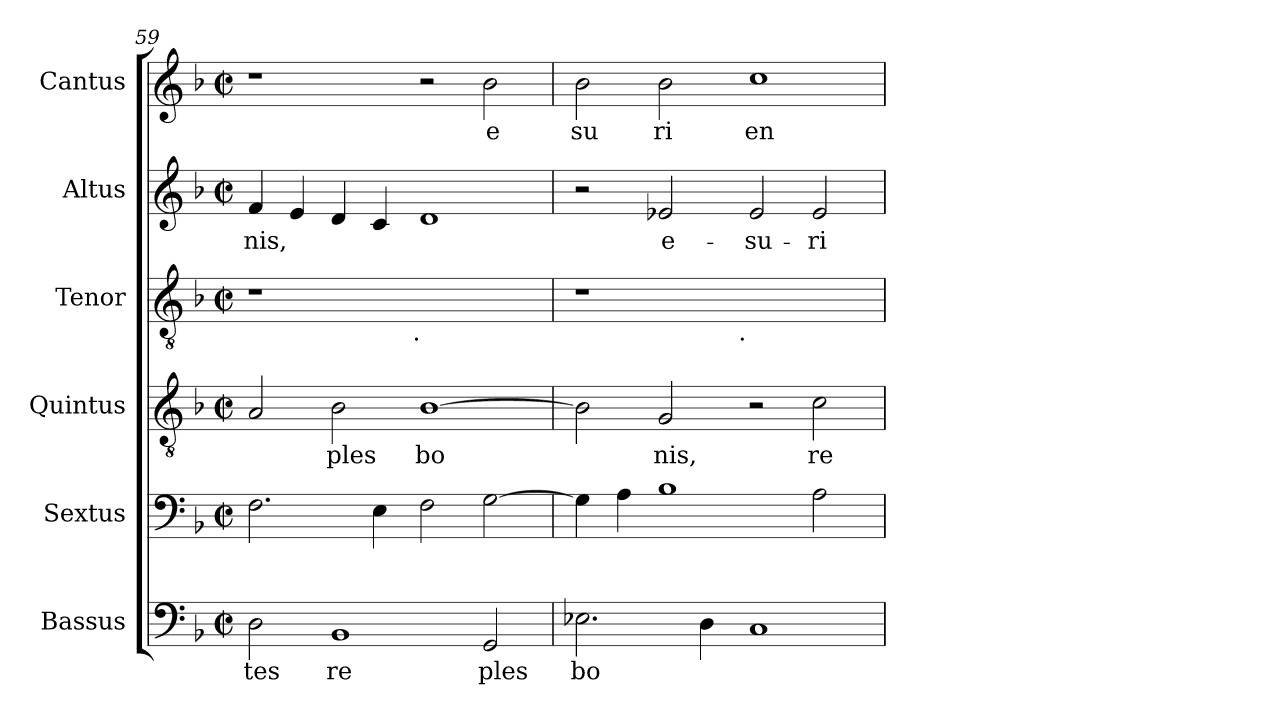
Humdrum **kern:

**kern	**text	**kern	**text	**kern	**text	**kern	**kern	**text	**kern	**text
*part6	*part6	*part5	*part5	*part4	*part4	*part3	*part2	*part2	*part1	*part1
*staff6	*staff6	*staff5	*staff5	*staff4	*staff4	*staff3	*staff2	*staff2	*staff1	*staff1
*I"Bassus	*	*I"Sextus	*	*I"Quintus	*	*I"Tenor	*I"Altus	*	*I"Cantus	*
*clefF4	*	*clefF4	*	*clefGv2	*	*clefGv2	*clefG2	*	*clefG2	*
*k[b-]	*	*k[b-]	*	*k[b-]	*	*k[b-]	*k[b-]	*	*k[b-]	*
*F:	*	*F:	*	*F:	*	*F:	*F:	*	*F:	*
*M2/2	*	*M2/2	*	*M2/2	*	*M2/2	*M2/2	*	*M2/2	*
*met(c|)	*	*met(c|)	*	*met(c|)	*	*met(c|)	*met(c|)	*	*met(c|)	*
=59	=59	=59	=59	=59	=59	=59	=59	=59	=59	=59
!	!LO:LY:b:cj	!	!LO:LY:b:cj	!	!LO:LY:b:cj	!	!	!LO:LY:b:cj	!	!
*	*	*	*	*	*	*^	*	*	*	*
2D\	tes	2.F\	.	2A/	.	1r	2ryy	4f/	-nis,	1r	.
!	!	!	!	!	!	!	!	!	!LO:LY:b:cj	!	!
.	.	.	.	.	.	.	.	4e/	.	.	.
!	!LO:LY:b:cj	!	!	!	!LO:LY:b:cj	!	!	!	!LO:LY:b:cj	!	!
1BB-	re	.	.	2B-\	ples	.	4ryy	4d/	.	.	.
!	!	!	!LO:LY:b:cj	!	!	!	!	!	!LO:LY:b:cj	!	!
.	.	4E\	.	.	.	.	8...ryy	4c/	.	.	.
!	!	!	!	!	!	!	!LO:TX:b:t=.	!	!	!	!
.	.	.	.	.	.	.	1ryy	.	.	.	.
!	!	!	!LO:LY:b:cj	!	!LO:LY:b:cj	!	!	!	!LO:LY:b:cj	!	!
.	.	2F\	.	[>1B-	bo	1ryy	.	1d	.	2r	.
!	!LO:LY:b:cj	!	!LO:LY:b:cj	!	!	!	!	!	!	!	!LO:LY:b:cj
2GG/	ples	[>2G\	.	.	.	.	.	.	.	2b-\	e
.	.	.	.	.	.	.	64ryy	.	.	.	.
=60	=60	=60	=60	=60	=60	=60	=60	=60	=60	=60	=60
!	!LO:LY:b:cj	!	!LO:LY:b:cj	!	!LO:LY:b:cj	!	!	!	!	!	!LO:LY:b:cj
2.E-X\	bo	4G\]	.	2B-\]	.	1r	2ryy	2r	.	2b-\	su
!	!	!	!LO:LY:b:cj	!	!	!	!	!	!	!	!
.	.	4A\	.	.	.	.	.	.	.	.	.
!	!	!	!LO:LY:b:cj	!	!LO:LY:b:cj	!	!	!	!LO:LY:b:cj	!	!LO:LY:b:cj
.	.	1B-	.	2G/	nis,	.	4...ryy	2e-X/	e-	2b-\	ri
!	!LO:LY:b:cj	!	!	!	!	!	!	!	!	!	!
4D\	.	.	.	.	.	.	.	.	.	.	.
!	!	!	!	!	!	!	!LO:TX:b:t=.	!	!	!	!
.	.	.	.	.	.	.	1ryy	.	.	.	.
!	!LO:LY:b:cj	!	!	!	!	!	!	!	!LO:LY:b:cj	!	!LO:LY:b:cj
1C	.	.	.	2r	.	1ryy	.	2e-/	-su-	1cc	en
!	!	!	!LO:LY:b:cj	!	!LO:LY:b:cj	!	!	!	!LO:LY:b:cj	!	!
.	.	2A\	.	2c\	re	.	.	2e-/	-ri-	.	.
.	.	.	.	.	.	.	32ryy	.	.	.	.
*	*	*	*	*	*	*v	*v	*	*	*	*
=	=	=	=	=	=	=	=	=	=	=
*-	*-	*-	*-	*-	*-	*-	*-	*-	*-	*-
